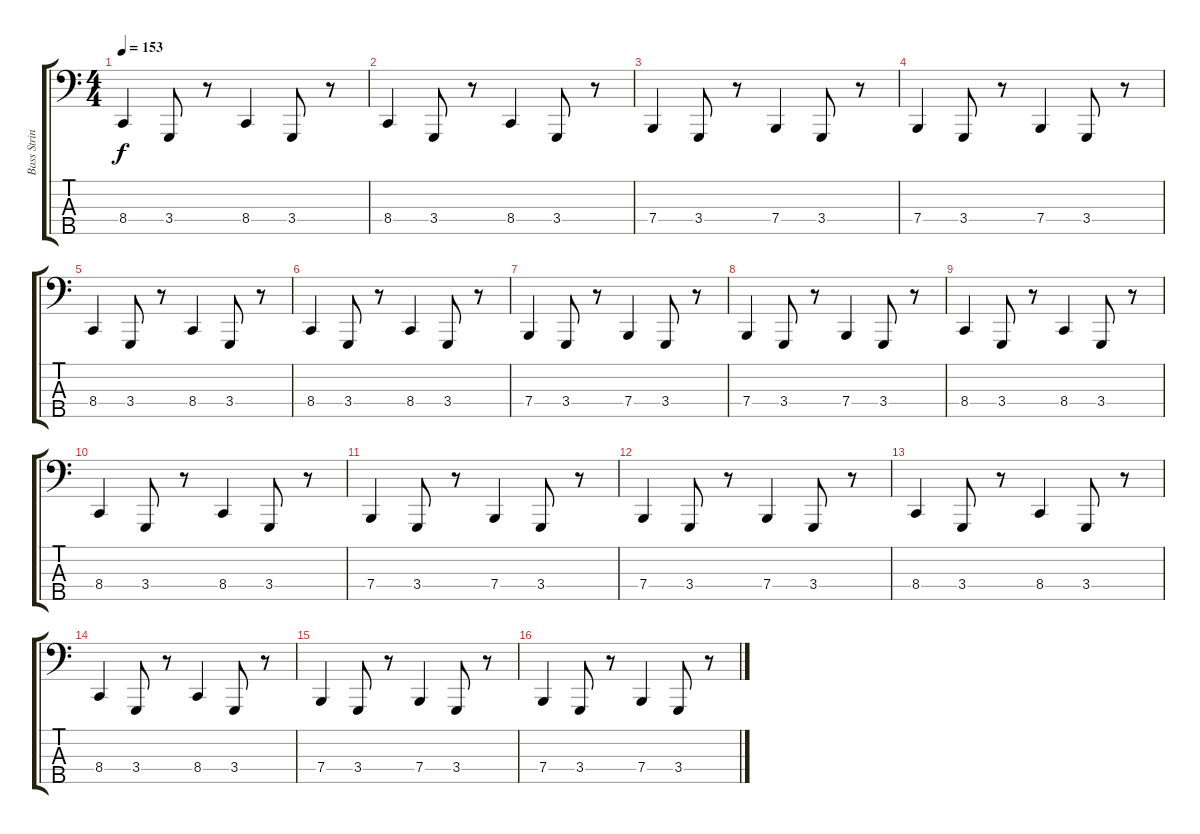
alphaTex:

\track ("Bass Strings" "Bass Strin") {instrument stringensemble1}
\staff {score tabs}
\tuning (G2 D2 A1 E1 B0) {hide}
\ts (4 4)
\tempo 153
\clef f4
\ks c
8.4.4{dy f volume 15} 3.4.8 r.8 8.4.4 3.4.8 r.8 |
8.4.4 3.4.8 r.8 8.4.4 3.4.8 r.8 |
7.4.4 3.4.8 r.8 7.4.4 3.4.8 r.8 |
7.4.4 3.4.8 r.8 7.4.4 3.4.8 r.8 |
8.4.4 3.4.8 r.8 8.4.4 3.4.8 r.8 |
8.4.4 3.4.8 r.8 8.4.4 3.4.8 r.8 |
7.4.4 3.4.8 r.8 7.4.4 3.4.8 r.8 |
7.4.4 3.4.8 r.8 7.4.4 3.4.8 r.8 |
8.4.4 3.4.8 r.8 8.4.4 3.4.8 r.8 |
8.4.4 3.4.8 r.8 8.4.4 3.4.8 r.8 |
7.4.4 3.4.8 r.8 7.4.4 3.4.8 r.8 |
7.4.4 3.4.8 r.8 7.4.4 3.4.8 r.8 |
8.4.4 3.4.8 r.8 8.4.4 3.4.8 r.8 |
8.4.4 3.4.8 r.8 8.4.4 3.4.8 r.8 |
7.4.4 3.4.8 r.8 7.4.4 3.4.8 r.8 |
7.4.4 3.4.8 r.8 7.4.4 3.4.8 r.8
